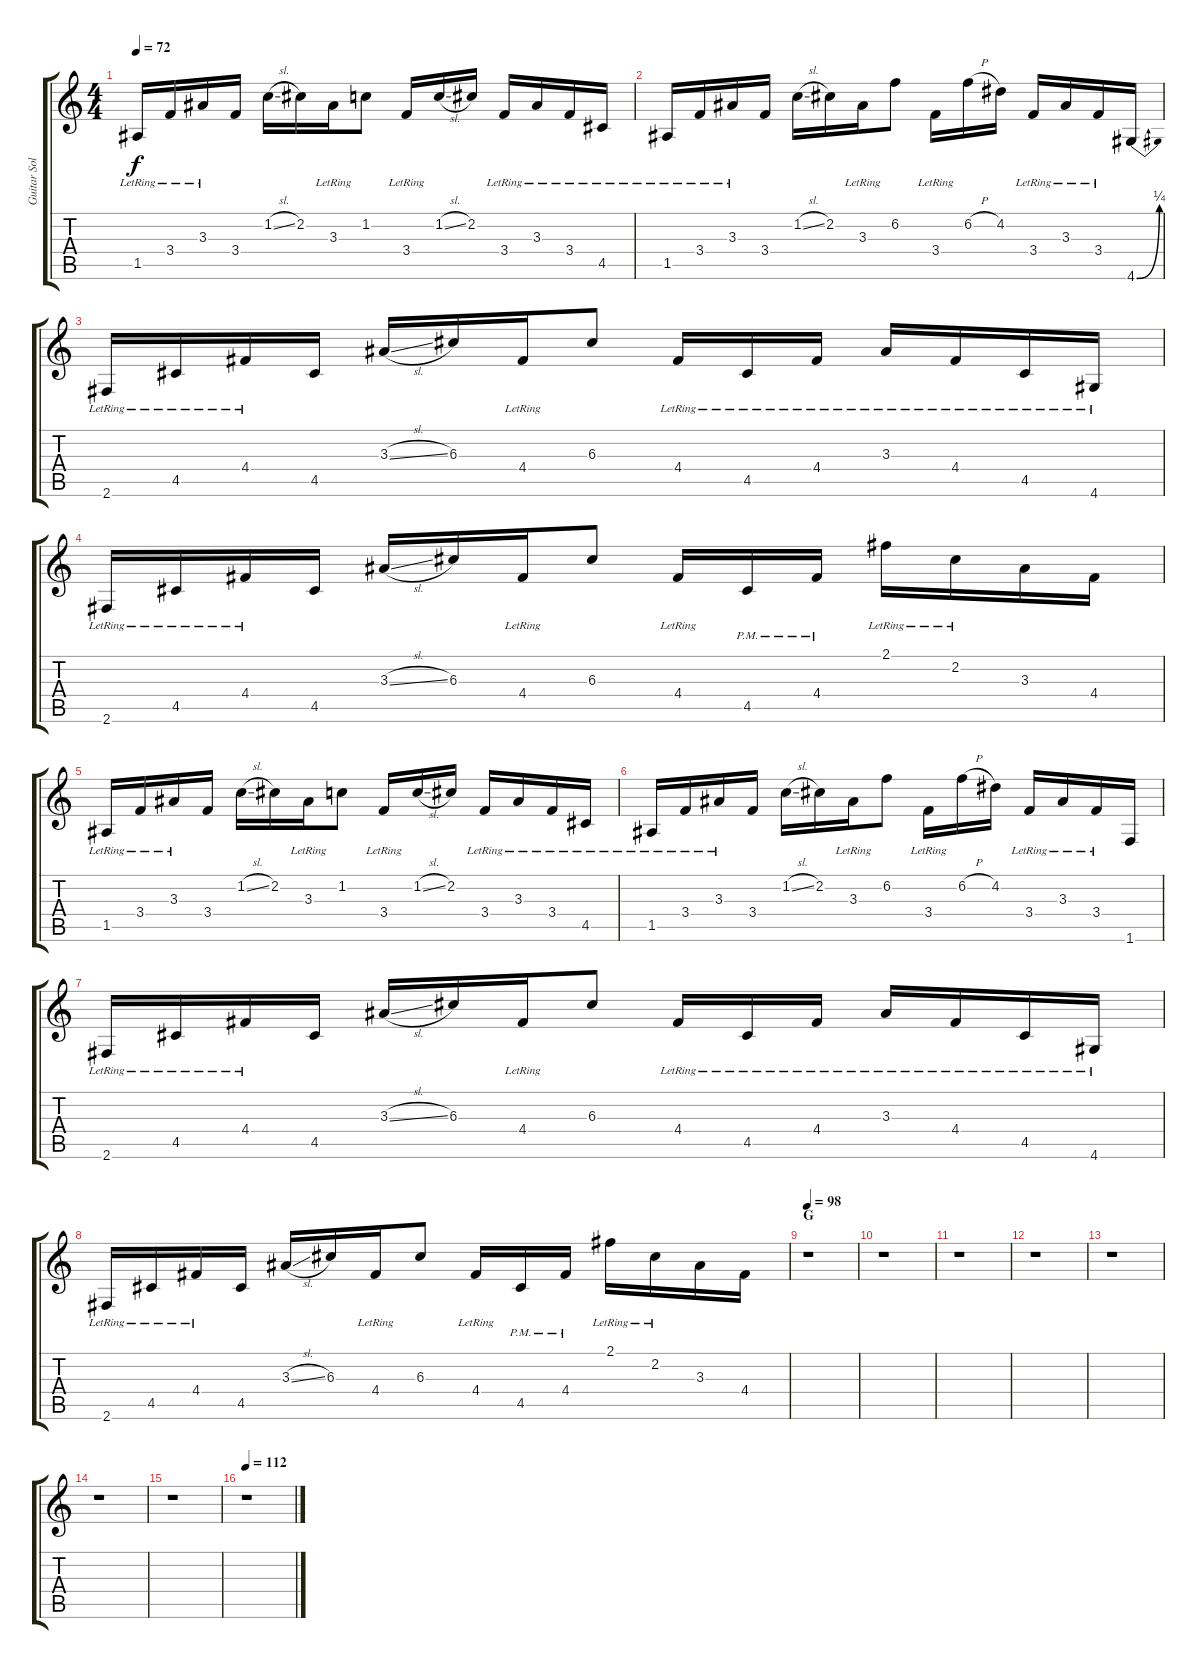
\track ("Guitar Solo" "Guitar Sol") {instrument distortionguitar}
\staff {score tabs}
\tuning (E4 B3 G3 D3 A2 E2) {hide}
\ts (4 4)
\tempo 72
\clef g2
\ks c
1.5{lr}.16{dy f} 3.4{lr}.16 3.3{lr}.16 3.4.16 1.2{sl}.16 2.2.16 3.3{lr}.16 1.2.8 3.4{lr}.16 1.2{sl}.16 2.2.16 3.4{lr}.16 3.3{lr}.16 3.4{lr}.16 4.5{lr}.16 |
1.5{lr}.16 3.4{lr}.16 3.3{lr}.16 3.4.16 1.2{sl}.16 2.2.16 3.3{lr}.16 6.2.8 3.4{lr}.16 6.2{h}.16 4.2.16 3.4{lr}.16 3.3{lr}.16 3.4{lr}.16 4.6{be (bend 0 0 60 1)}.16 |
2.6{lr}.16 4.5{lr}.16 4.4{lr}.16 4.5.16 3.3{sl}.16 6.3.16 4.4{lr}.16 6.3.8 4.4{lr}.16 4.5{lr}.16 4.4{lr}.16 3.3{lr}.16 4.4{lr}.16 4.5{lr}.16 4.6{lr}.16 |
2.6{lr}.16 4.5{lr}.16 4.4{lr}.16 4.5.16 3.3{sl}.16 6.3.16 4.4{lr}.16 6.3.8 4.4{lr}.16 4.5{pm}.16 4.4{pm}.16 2.1{lr}.16 2.2{lr}.16 3.3.16 4.4.16 |
1.5{lr}.16 3.4{lr}.16 3.3{lr}.16 3.4.16 1.2{sl}.16 2.2.16 3.3{lr}.16 1.2.8 3.4{lr}.16 1.2{sl}.16 2.2.16 3.4{lr}.16 3.3{lr}.16 3.4{lr}.16 4.5{lr}.16 |
1.5{lr}.16 3.4{lr}.16 3.3{lr}.16 3.4.16 1.2{sl}.16 2.2.16 3.3{lr}.16 6.2.8 3.4{lr}.16 6.2{h}.16 4.2.16 3.4{lr}.16 3.3{lr}.16 3.4{lr}.16 1.6.16 |
2.6{lr}.16 4.5{lr}.16 4.4{lr}.16 4.5.16 3.3{sl}.16 6.3.16 4.4{lr}.16 6.3.8 4.4{lr}.16 4.5{lr}.16 4.4{lr}.16 3.3{lr}.16 4.4{lr}.16 4.5{lr}.16 4.6{lr}.16 |
2.6{lr}.16 4.5{lr}.16 4.4{lr}.16 4.5.16 3.3{sl}.16 6.3.16 4.4{lr}.16 6.3.8 4.4{lr}.16 4.5{pm}.16 4.4{pm}.16 2.1{lr}.16 2.2{lr}.16 3.3.16 4.4.16 |
\section ("" "G")
\tempo 98
r.1 |
r.1 |
r.1 |
r.1 |
r.1 |
r.1 |
r.1 |
\tempo 112
r.1
